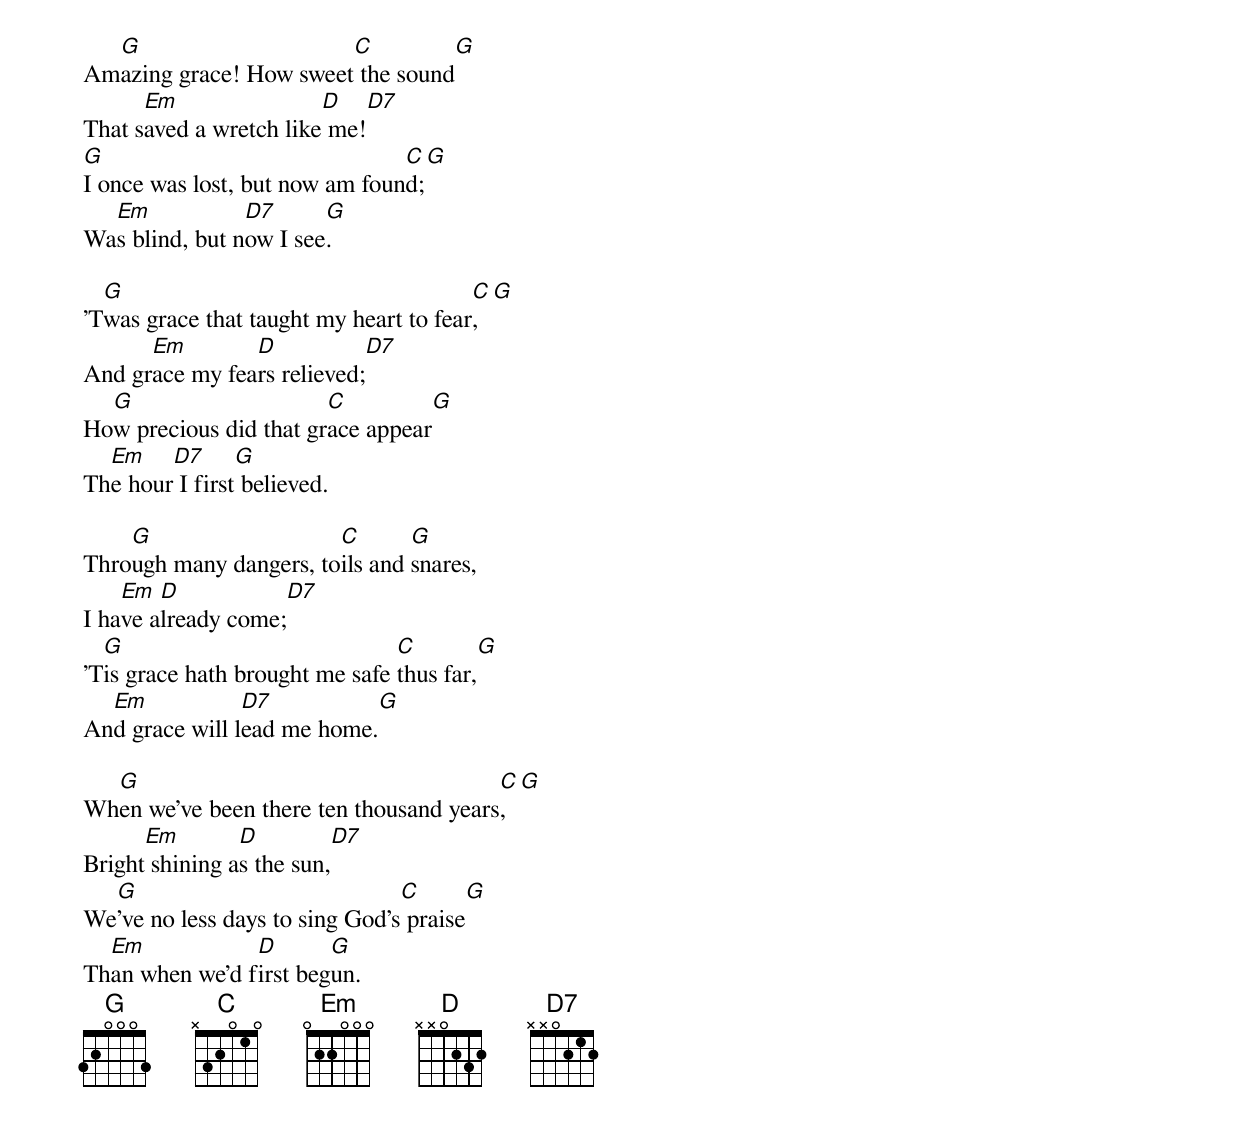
  G	 	 	C	 	G
Amazing grace! How sweet the sound
      Em	 	D	 	D7
That saved a wretch like me!
G	 	 	 	C	 	G
I once was lost, but now am found;
  Em	 	D7	G
Was blind, but now I see.

  G	 	 	 	 	C	G
'Twas grace that taught my heart to fear,
      Em	D	 	 	D7
And grace my fears relieved;
  G	 	 	C	 	G
How precious did that grace appear
  Em	D7	G
The hour I first believed.

    G	 	 	C	G
Through many dangers, toils and snares,
    Em	D	 	D7
I have already come;
  G	 	 	 	C	 	G
'Tis grace hath brought me safe thus far,
  Em	 	D7	 	G
And grace will lead me home.

  G	 	 	 	 	C	G
When we've been there ten thousand years,
      Em	D	 	D7
Bright shining as the sun,
  G	 	 	 	C	G
We've no less days to sing God's praise
  Em	 	D	G
Than when we'd first begun.
